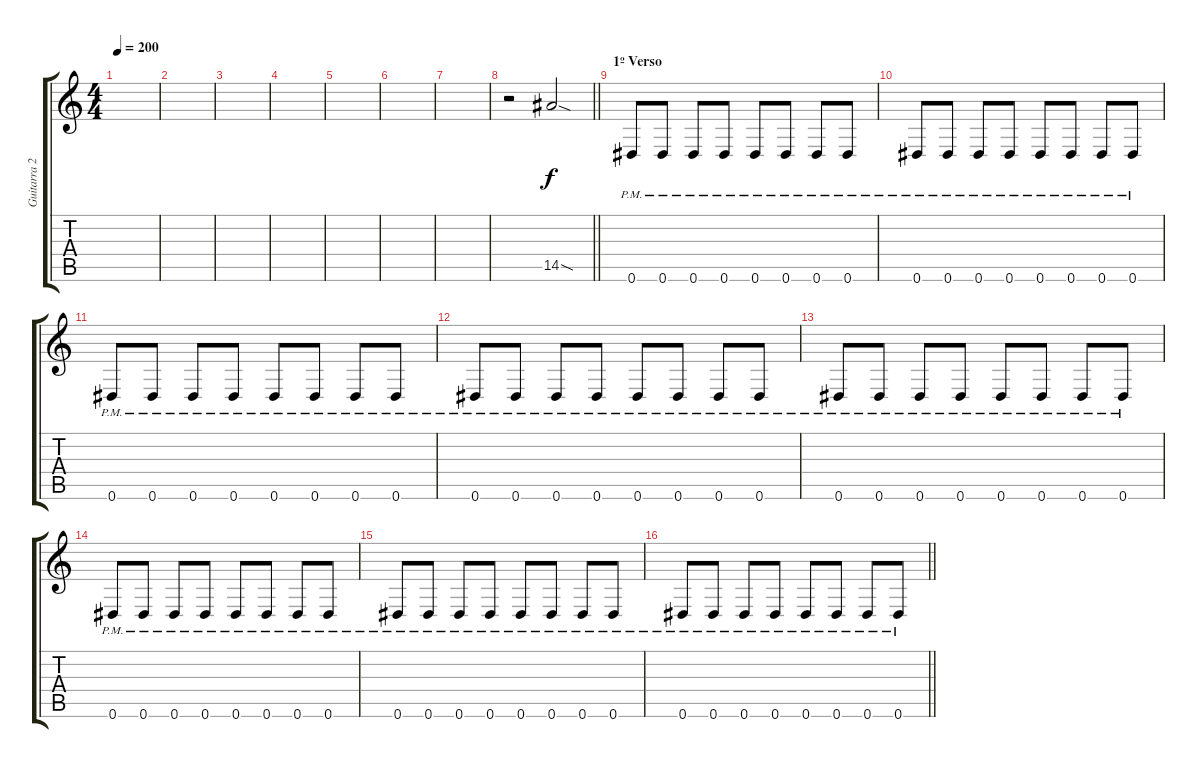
\track ("Guitarra 2" "Guitarra 2") {instrument overdrivenguitar}
\staff {score tabs}
\tuning (Eb4 Bb3 Gb3 Db3 Ab2 Eb2) {hide}
\ts (4 4)
\tempo 200
\clef g2
\ks c
|
|
|
|
|
|
|
\barLineRight lightlight
r.2 14.5{sod}.2 |
\section ("" "1º Verso")
0.6{pm}.8 0.6{pm}.8 0.6{pm}.8 0.6{pm}.8 0.6{pm}.8 0.6{pm}.8 0.6{pm}.8 0.6{pm}.8 |
0.6{pm}.8 0.6{pm}.8 0.6{pm}.8 0.6{pm}.8 0.6{pm}.8 0.6{pm}.8 0.6{pm}.8 0.6{pm}.8 |
0.6{pm}.8 0.6{pm}.8 0.6{pm}.8 0.6{pm}.8 0.6{pm}.8 0.6{pm}.8 0.6{pm}.8 0.6{pm}.8 |
0.6{pm}.8 0.6{pm}.8 0.6{pm}.8 0.6{pm}.8 0.6{pm}.8 0.6{pm}.8 0.6{pm}.8 0.6{pm}.8 |
0.6{pm}.8 0.6{pm}.8 0.6{pm}.8 0.6{pm}.8 0.6{pm}.8 0.6{pm}.8 0.6{pm}.8 0.6{pm}.8 |
0.6{pm}.8 0.6{pm}.8 0.6{pm}.8 0.6{pm}.8 0.6{pm}.8 0.6{pm}.8 0.6{pm}.8 0.6{pm}.8 |
0.6{pm}.8 0.6{pm}.8 0.6{pm}.8 0.6{pm}.8 0.6{pm}.8 0.6{pm}.8 0.6{pm}.8 0.6{pm}.8 |
\barLineRight lightlight
0.6{pm}.8 0.6{pm}.8 0.6{pm}.8 0.6{pm}.8 0.6{pm}.8 0.6{pm}.8 0.6{pm}.8 0.6{pm}.8
